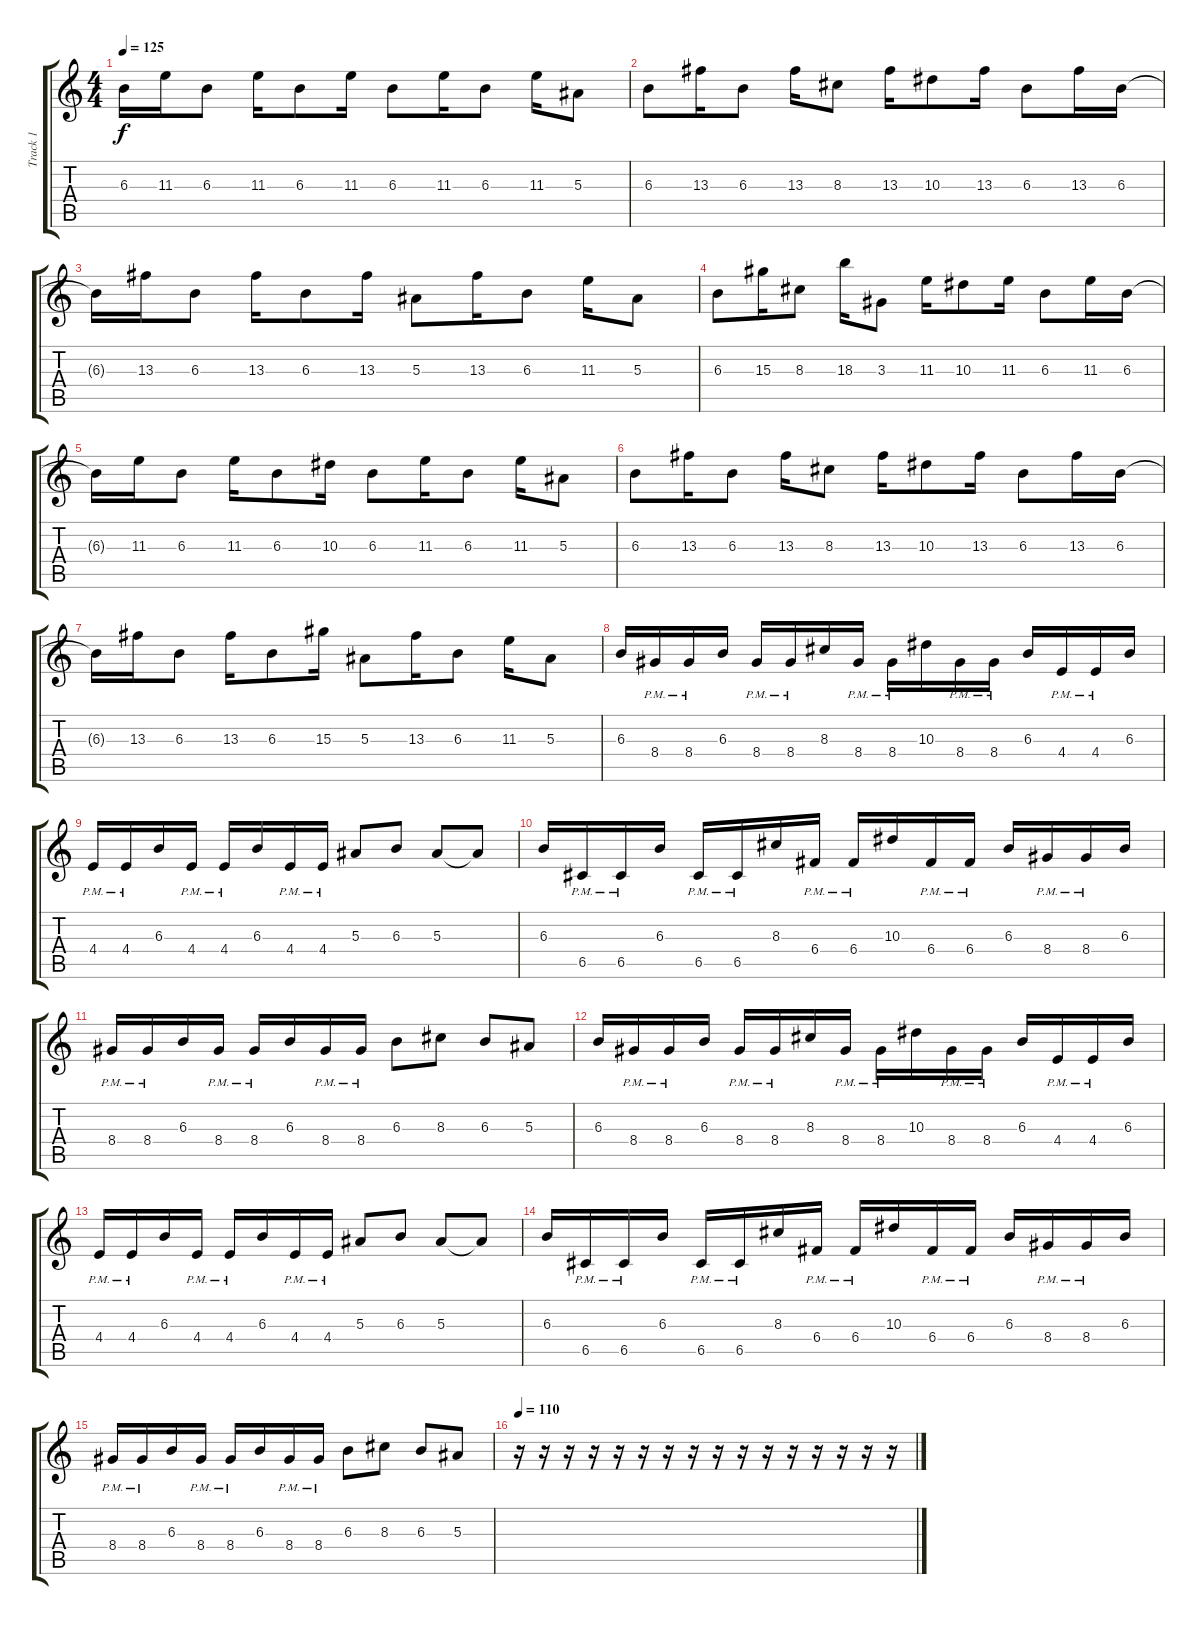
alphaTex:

\track ("Track 1" "Track 1") {instrument distortionguitar}
\staff {score tabs}
\tuning (D4 A3 F3 C3 G2 C2) {hide}
\ts (4 4)
\tempo 125
\clef g2
\ks c
6.3{t}.16{dy f} 11.3.16 6.3.8 11.3.16 6.3.8 11.3.16 6.3.8 11.3.16 6.3.8 11.3.16 5.3.8 |
6.3.8 13.3.16 6.3.8 13.3.16 8.3.8 13.3.16 10.3.8 13.3.16 6.3.8 13.3.16 6.3.16 |
6.3{t}.16 13.3.16 6.3.8 13.3.16 6.3.8 13.3.16 5.3.8 13.3.16 6.3.8 11.3.16 5.3.8 |
6.3.8 15.3.16 8.3.8 18.3.16 3.3.8 11.3.16 10.3.8 11.3.16 6.3.8 11.3.16 6.3.16 |
6.3{t}.16 11.3.16 6.3.8 11.3.16 6.3.8 10.3.16 6.3.8 11.3.16 6.3.8 11.3.16 5.3.8 |
6.3.8 13.3.16 6.3.8 13.3.16 8.3.8 13.3.16 10.3.8 13.3.16 6.3.8 13.3.16 6.3.16 |
6.3{t}.16 13.3.16 6.3.8 13.3.16 6.3.8 15.3.16 5.3.8 13.3.16 6.3.8 11.3.16 5.3.8 |
6.3.16 8.4{pm}.16 8.4{pm}.16 6.3.16 8.4{pm}.16 8.4{pm}.16 8.3.16 8.4{pm}.16 8.4{pm}.16 10.3.16 8.4{pm}.16 8.4{pm}.16 6.3.16 4.4{pm}.16 4.4{pm}.16 6.3.16 |
4.4{pm}.16 4.4{pm}.16 6.3.16 4.4{pm}.16 4.4{pm}.16 6.3.16 4.4{pm}.16 4.4{pm}.16 5.3.8 6.3.8 5.3.8 5.3{t}.8 |
6.3.16 6.5{pm}.16 6.5{pm}.16 6.3.16 6.5{pm}.16 6.5{pm}.16 8.3.16 6.4{pm}.16 6.4{pm}.16 10.3.16 6.4{pm}.16 6.4{pm}.16 6.3.16 8.4{pm}.16 8.4{pm}.16 6.3.16 |
8.4{pm}.16 8.4{pm}.16 6.3.16 8.4{pm}.16 8.4{pm}.16 6.3.16 8.4{pm}.16 8.4{pm}.16 6.3.8 8.3.8 6.3.8 5.3.8 |
6.3.16 8.4{pm}.16 8.4{pm}.16 6.3.16 8.4{pm}.16 8.4{pm}.16 8.3.16 8.4{pm}.16 8.4{pm}.16 10.3.16 8.4{pm}.16 8.4{pm}.16 6.3.16 4.4{pm}.16 4.4{pm}.16 6.3.16 |
4.4{pm}.16 4.4{pm}.16 6.3.16 4.4{pm}.16 4.4{pm}.16 6.3.16 4.4{pm}.16 4.4{pm}.16 5.3.8 6.3.8 5.3.8 5.3{t}.8 |
6.3.16 6.5{pm}.16 6.5{pm}.16 6.3.16 6.5{pm}.16 6.5{pm}.16 8.3.16 6.4{pm}.16 6.4{pm}.16 10.3.16 6.4{pm}.16 6.4{pm}.16 6.3.16 8.4{pm}.16 8.4{pm}.16 6.3.16 |
8.4{pm}.16 8.4{pm}.16 6.3.16 8.4{pm}.16 8.4{pm}.16 6.3.16 8.4{pm}.16 8.4{pm}.16 6.3.8 8.3.8 6.3.8 5.3.8 |
\tempo 110
r.16 r.16 r.16 r.16 r.16 r.16 r.16 r.16 r.16 r.16 r.16 r.16 r.16 r.16 r.16 r.16
